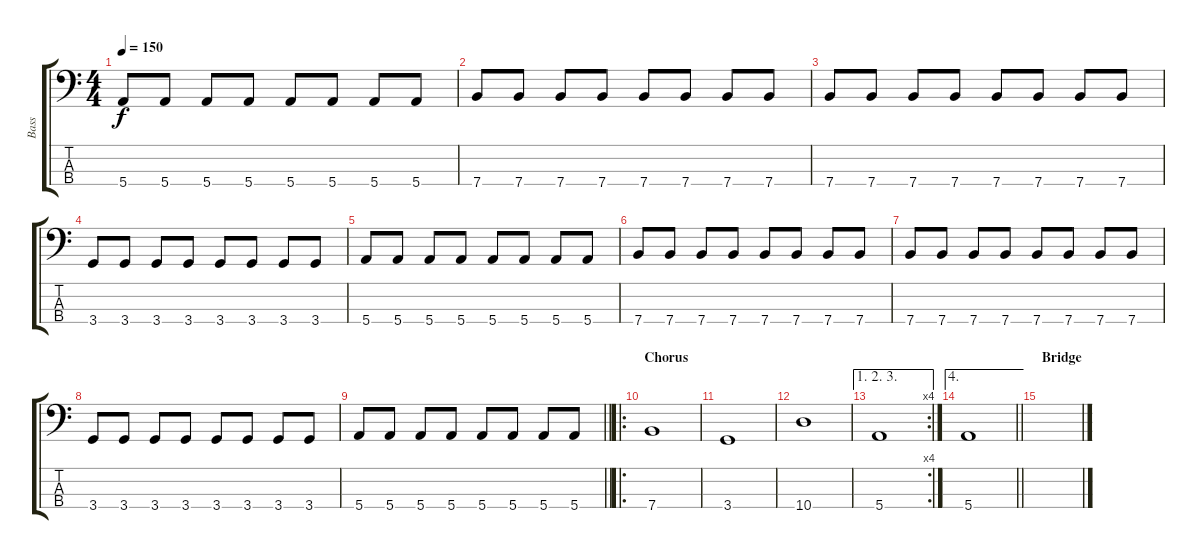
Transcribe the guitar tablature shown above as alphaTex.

\track ("Bass" "Bass") {instrument electricbassfinger}
\staff {score tabs}
\tuning (G2 D2 A1 E1) {hide}
\ts (4 4)
\tempo 150
\clef f4
\ks c
5.4.8{dy f} 5.4.8 5.4.8 5.4.8 5.4.8 5.4.8 5.4.8 5.4.8 |
7.4.8 7.4.8 7.4.8 7.4.8 7.4.8 7.4.8 7.4.8 7.4.8 |
7.4.8 7.4.8 7.4.8 7.4.8 7.4.8 7.4.8 7.4.8 7.4.8 |
3.4.8 3.4.8 3.4.8 3.4.8 3.4.8 3.4.8 3.4.8 3.4.8 |
5.4.8 5.4.8 5.4.8 5.4.8 5.4.8 5.4.8 5.4.8 5.4.8 |
7.4.8 7.4.8 7.4.8 7.4.8 7.4.8 7.4.8 7.4.8 7.4.8 |
7.4.8 7.4.8 7.4.8 7.4.8 7.4.8 7.4.8 7.4.8 7.4.8 |
3.4.8 3.4.8 3.4.8 3.4.8 3.4.8 3.4.8 3.4.8 3.4.8 |
\barLineRight lightlight
5.4.8 5.4.8 5.4.8 5.4.8 5.4.8 5.4.8 5.4.8 5.4.8 |
\ro
\section ("" "Chorus")
7.4.1 |
3.4.1 |
10.4.1 |
\ae (1 2 3)
\rc 4
5.4.1 |
\ae 4
\barLineRight lightlight
5.4.1 |
\section ("" "Bridge")
